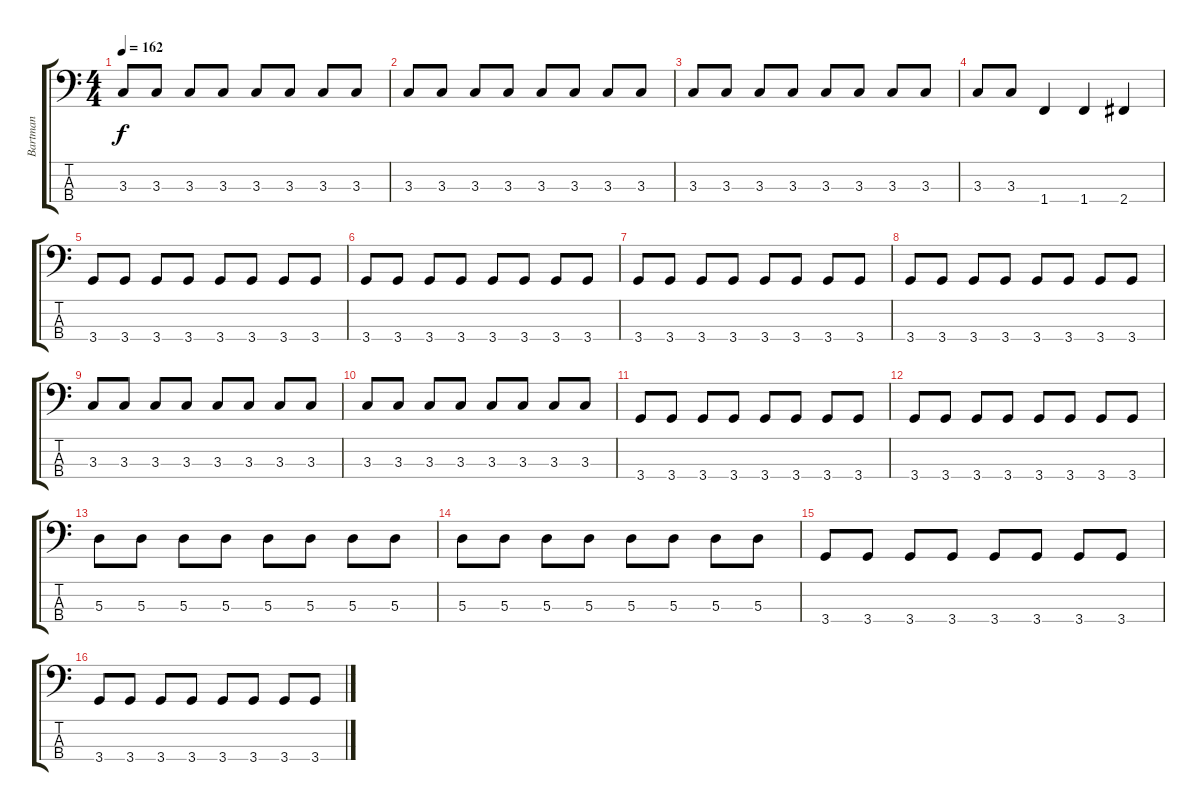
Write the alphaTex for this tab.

\track ("Bartman" "Bartman") {instrument electricbasspick}
\staff {score tabs}
\tuning (G2 D2 A1 E1) {hide}
\ts (4 4)
\tempo 162
\clef f4
\ks c
3.3.8{dy f} 3.3.8 3.3.8 3.3.8 3.3.8 3.3.8 3.3.8 3.3.8 |
3.3.8 3.3.8 3.3.8 3.3.8 3.3.8 3.3.8 3.3.8 3.3.8 |
3.3.8 3.3.8 3.3.8 3.3.8 3.3.8 3.3.8 3.3.8 3.3.8 |
3.3.8 3.3.8 1.4.4 1.4.4 2.4.4 |
3.4.8 3.4.8 3.4.8 3.4.8 3.4.8 3.4.8 3.4.8 3.4.8 |
3.4.8 3.4.8 3.4.8 3.4.8 3.4.8 3.4.8 3.4.8 3.4.8 |
3.4.8 3.4.8 3.4.8 3.4.8 3.4.8 3.4.8 3.4.8 3.4.8 |
3.4.8 3.4.8 3.4.8 3.4.8 3.4.8 3.4.8 3.4.8 3.4.8 |
3.3.8 3.3.8 3.3.8 3.3.8 3.3.8 3.3.8 3.3.8 3.3.8 |
3.3.8 3.3.8 3.3.8 3.3.8 3.3.8 3.3.8 3.3.8 3.3.8 |
3.4.8 3.4.8 3.4.8 3.4.8 3.4.8 3.4.8 3.4.8 3.4.8 |
3.4.8 3.4.8 3.4.8 3.4.8 3.4.8 3.4.8 3.4.8 3.4.8 |
5.3.8 5.3.8 5.3.8 5.3.8 5.3.8 5.3.8 5.3.8 5.3.8 |
5.3.8 5.3.8 5.3.8 5.3.8 5.3.8 5.3.8 5.3.8 5.3.8 |
3.4.8 3.4.8 3.4.8 3.4.8 3.4.8 3.4.8 3.4.8 3.4.8 |
3.4.8 3.4.8 3.4.8 3.4.8 3.4.8 3.4.8 3.4.8 3.4.8
